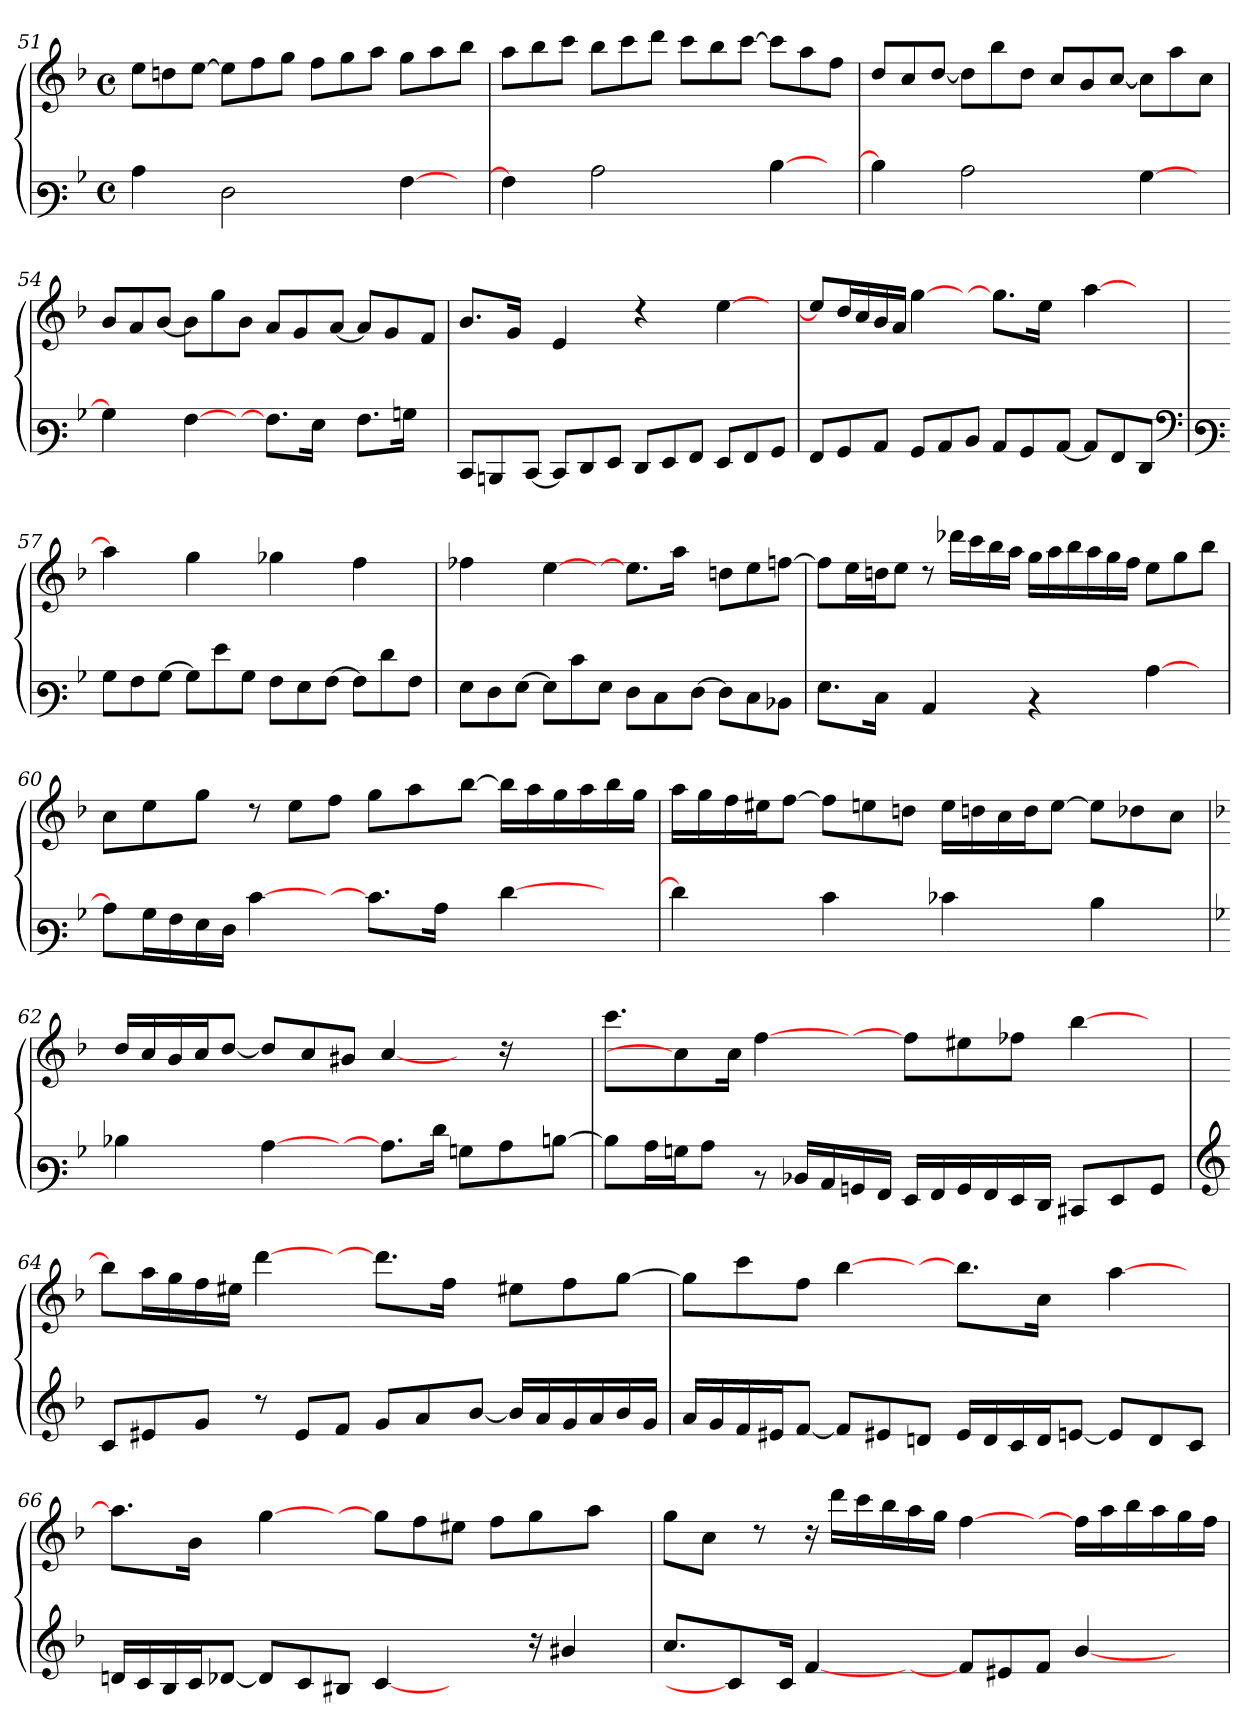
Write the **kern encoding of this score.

**kern	**kern
*part1	*part1
*staff2	*staff1
!!LO:LB:g=z
*clefF3	*clefG3
*k[b-]	*k[b-]
*M4/4	*M4/4
*met(c)	*met(c)
=51	=51
4c\	8cc\L
.	8bn\
8ryy	[>8cc\J
2F\	8cc\L]
.	8dd\
.	8ee\J
.	8dd\L
4ryy	8ee\
.	8ff\J
[>4A\	8ee\L
.	8ff\
8ryy	8gg\J
=52	=52
4A\]	8ff\L
.	8gg\
8ryy	8aa\J
2c\	8gg\L
.	8aa\
.	8bb-\J
.	8aa\L
4ryy	8gg\
.	[>8aa\J
[>4d\	8aa\L]
.	8ff\
8ryy	8dd\J
=53	=53
4d\]	8b-/L
.	8a/
8ryy	[>8b-/J
2c\	8b-\L]
.	8gg\
.	8b-\J
.	8a/L
4ryy	8g/
.	[>8a/J
[>4B-\	8a\L]
.	8ff\
8ryy	8a\J
!!LO:LB:g=z
=54	=54
4B-\]	8g/L
.	8f/
8ryy	[>8g/J
[>4A\	8g\L]
.	8ee\
8ryy	8g\J
8.A\L]	8f/L
.	8e/
16G\Jk	.
8ryy	[<8f/J
8.A\L	8f/L]
.	8e/
16Bn\Jk	.
8ryy	8d/J
=55	=55
8EE/L	8.g/L
8DDn/	.
.	16e/Jk
[<8EE/J	8ryy
8EE/L]	4c/
8FF/	.
8GG/J	8ryy
8FF/L	4rb
8GG/	.
8AA/J	8ryy
8GG/L	[>4cc\
8AA/	.
8BB-/J	8ryy
=56	=56
8AA/L	8cc/L]
8BB-/	16b-/L
.	16a/
8C/J	16g/
.	16f/JJ
8BB-/L	[>4ee\
8C/	.
8D/J	8ryy
8C/L	8.ee\L]
8BB-/	.
.	16cc\Jk
[<8C/J	8ryy
8C/L]	[>4ff\
8AA/	.
8FF/J	8ryy
*clefF4	*
!!LO:LB:g=z
=57	=57
*clefF3	*
8B-\L	4ff\]
8A\	.
[>8B-\J	8ryy
8B-\L]	4ee\
8g\	.
8B-\J	8ryy
8A\L	4ee-X\
8G\	.
[>8A\J	8ryy
8A\L]	4dd\
8f\	.
8A\J	8ryy
=58	=58
8G\L	4dd-X\
8F\	.
[>8G\J	8ryy
8G\L]	[>4cc\
8e\	.
8G\J	8ryy
8F\L	8.cc\L]
8E\	.
.	16ff\Jk
[>8F\J	8ryy
8F\L]	8bn\L
8E\	8cc\
8D-\J	[>8ddn\J
=59	=59
8.G\L	8dd\L]
.	16cc\L
16E\Jk	16bn\J
8ryy	8cc\J
4C/	8rb
.	16bb-X\LL
.	16aa\
8ryy	16gg\
.	16ff\JJ
4rD	16ee\LL
.	16ff\
.	16gg\
.	16ff\
8ryy	16ee\
.	16dd\JJ
[>4c\	8cc\L
.	8ee\
8ryy	8gg\J
!!LO:LB:g=z
=60	=60
8c\L]	8a\L
16B-\L	8cc\
16A\	.
16G\	8ee\J
16F\JJ	.
[>4e\	8rb
.	8cc\L
8ryy	8dd\J
8.e\L]	8ee\L
.	8ff\
16c\Jk	.
8ryy	[>8gg\J
[>4f\	16gg\LL]
.	16ff\
.	16ee\
.	16ff\
8ryy	16gg\
.	16ee\JJ
=61	=61
4f\]	16ff\LL
.	16ee\
.	16dd\
.	16cc#X\J
8ryy	[>8dd\J
4e\	8dd\L]
.	8ccn\
8ryy	8bn\J
4e-X\	16cc\LL
.	16bn\
.	16a\
.	16b\J
8ryy	[>8cc\J
4d\	8cc\L]
.	8b-X\
8ryy	8a\J
!!LO:PB:g=z
=62	=62
*k[b-]	*k[b-]
4d-X\	16b-/LL
.	16a/
.	16g/
.	16a/J
8ryy	[<8b-/J
[>4c\	8b-/L]
.	8a/
8ryy	8g#X/J
8.c\L]	([4a/
16f\Jk	.
8Bn\L	8ryy
8c\	16ra
.	8.ryy
[>8dn\J	.
=63	=63
8d\L]	8.aa\L
16c\L	.
16Bn\J	8a/]
8c\J	.
.	16a\Jk
8rD	[>4dd\
16D-X/LL	.
16C/	.
16BB/	8ryy
16AA/JJ	.
16GG/LL	8dd-\L]
16AA/	.
16BB/	8cc#X\
16AA/	.
16GG/	8dd-\J
16FF/JJ	.
8EE#X/L	[>4gg\
8GG/	.
8BB/J	8ryy
!!LO:LB:g=z
=64	=64
*clefG3	*
8A/L	8gg\L]
8c#X/	16ff\L
.	16ee\
8e/J	16dd\
.	16cc#X\JJ
8rb	[>4bb-\
8c#/L	.
8d/J	8ryy
8e/L	8.bb-\L]
8f/	.
.	16dd\Jk
[<8g/J	8ryy
16g/LL]	8cc#X\L
16f/	.
16e/	8dd\
16f/	.
16g/	[>8ee\J
16e/JJ	.
=65	=65
16f/LL	8ee\L]
16e/	.
16d/	8aa\
16c#X/J	.
[<8d/J	8dd\J
8d/L]	[>4gg\
8c#X/	.
8Bn/J	8ryy
16c#/LL	8.gg\L]
16B/	.
16A/	.
16B/J	16a\Jk
[<8cn/J	8ryy
8c/L]	[>4ff\
8B/	.
8A/J	8ryy
!!LO:LB:g=z
=66	=66
16Bn/LL	8.ff\L]
16A/	.
16G/	.
16A/J	16g\Jk
[<8B-X/J	8ryy
8B-/L]	[>4ee\
8A/	.
8G#X/J	8ryy
[4A/	8ee\L]
.	8dd\
4ryy	8cc#X\J
.	8dd\L
16ra	8ee\
4g#X/	.
.	8ff\J
.	16ryy
=67	=67
8.a/L	8ee\L
.	8a\J
8A/]	.
.	8rb
16A/Jk	.
[<4d/	16ra
.	16bb-\LL
.	16aa\
.	16gg\
8ryy	16ff\
.	16ee\JJ
8d/L]	[>4dd\
8c#X/	.
8d/J	8ryy
[<4g/	16dd\LL]
.	16ff\
.	16gg\
.	16ff\
8ryy	16ee\
.	16dd\JJ
=	=
*-	*-
